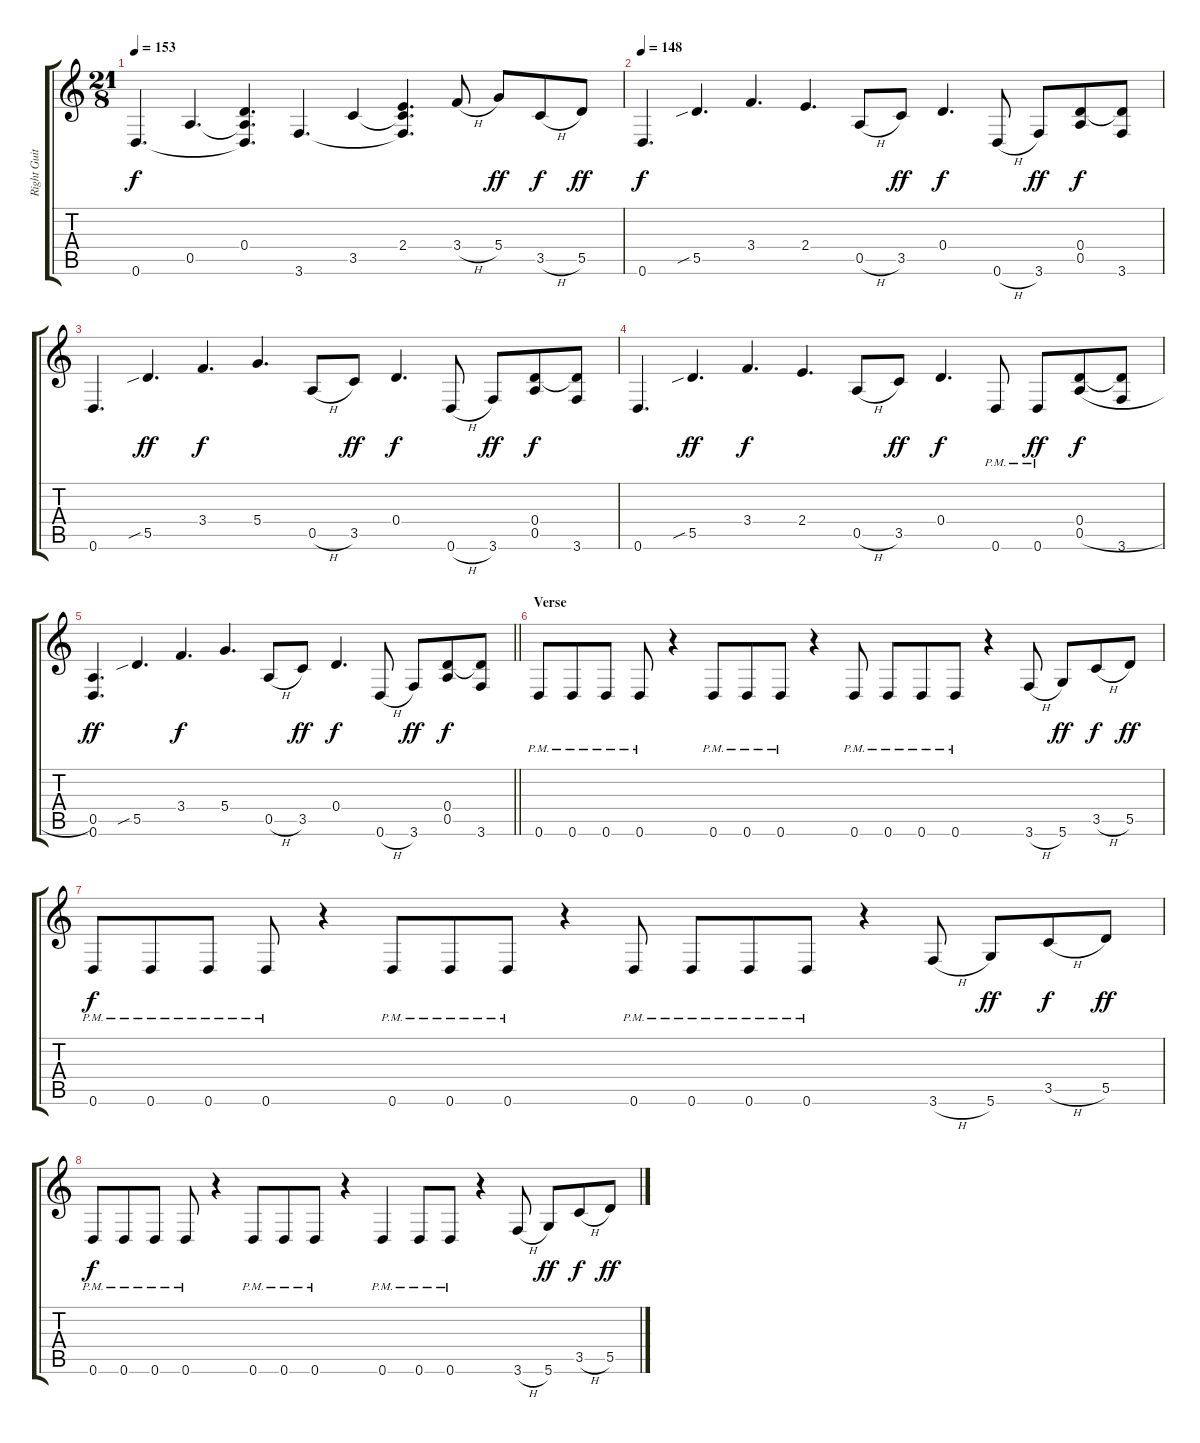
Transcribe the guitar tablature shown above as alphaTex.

\track ("Right Guitar" "Right Guit") {instrument distortionguitar}
\staff {score tabs}
\tuning (E4 B3 G3 D3 A2 D2) {hide}
\ts (21 8)
\tempo 153
\clef g2
\ks c
0.6.4{d dy f} 0.5.4{d} (0.4 0.5{t} 0.6{t}).4{d} 3.6.4{d} 3.5.4 (2.4 3.5{t} 3.6{t}).4{d} 3.4{h}.8 5.4.8{dy ff} 3.5{h}.8{dy f} 5.5.8{dy ff} |
\tempo 148
0.6.4{d dy f} 5.5{sib}.4{d} 3.4.4{d} 2.4.4{d} 0.5{h}.8 3.5.8{dy ff} 0.4.4{d dy f} 0.6{h}.8 3.6.8{dy ff} (0.4 0.5).8{dy f} (0.4{t} 3.6).8 |
0.6.4{d} 5.5{sib}.4{d dy ff} 3.4.4{d dy f} 5.4.4{d} 0.5{h}.8 3.5.8{dy ff} 0.4.4{d dy f} 0.6{h}.8 3.6.8{dy ff} (0.4 0.5).8{dy f} (0.4{t} 3.6).8 |
0.6.4{d} 5.5{sib}.4{d dy ff} 3.4.4{d dy f} 2.4.4{d} 0.5{h}.8 3.5.8{dy ff} 0.4.4{d dy f} 0.6{pm}.8 0.6{pm}.8{dy ff} (0.4 0.5{h}).8{dy f} (0.4{t} 3.6).8 |
\barLineRight lightlight
(0.5 0.6).4{d dy ff} 5.5{sib}.4{d} 3.4.4{d dy f} 5.4.4{d} 0.5{h}.8 3.5.8{dy ff} 0.4.4{d dy f} 0.6{h}.8 3.6.8{dy ff} (0.4 0.5).8{dy f} (0.4{t} 3.6).8 |
\section ("" "Verse")
0.6{pm}.8 0.6{pm}.8 0.6{pm}.8 0.6{pm}.8 r.4 0.6{pm}.8 0.6{pm}.8 0.6{pm}.8 r.4 0.6{pm}.8 0.6{pm}.8 0.6{pm}.8 0.6{pm}.8 r.4 3.6{h}.8 5.6.8{dy ff} 3.5{h}.8{dy f} 5.5.8{dy ff} |
0.6{pm}.8{dy f} 0.6{pm}.8 0.6{pm}.8 0.6{pm}.8 r.4 0.6{pm}.8 0.6{pm}.8 0.6{pm}.8 r.4 0.6{pm}.8 0.6{pm}.8 0.6{pm}.8 0.6{pm}.8 r.4 3.6{h}.8 5.6.8{dy ff} 3.5{h}.8{dy f} 5.5.8{dy ff} |
0.6{pm}.8{dy f} 0.6{pm}.8 0.6{pm}.8 0.6{pm}.8 r.4 0.6{pm}.8 0.6{pm}.8 0.6{pm}.8 r.4 0.6{pm}.4 0.6{pm}.8 0.6{pm}.8 r.4 3.6{h}.8 5.6.8{dy ff} 3.5{h}.8{dy f} 5.5.8{dy ff}
